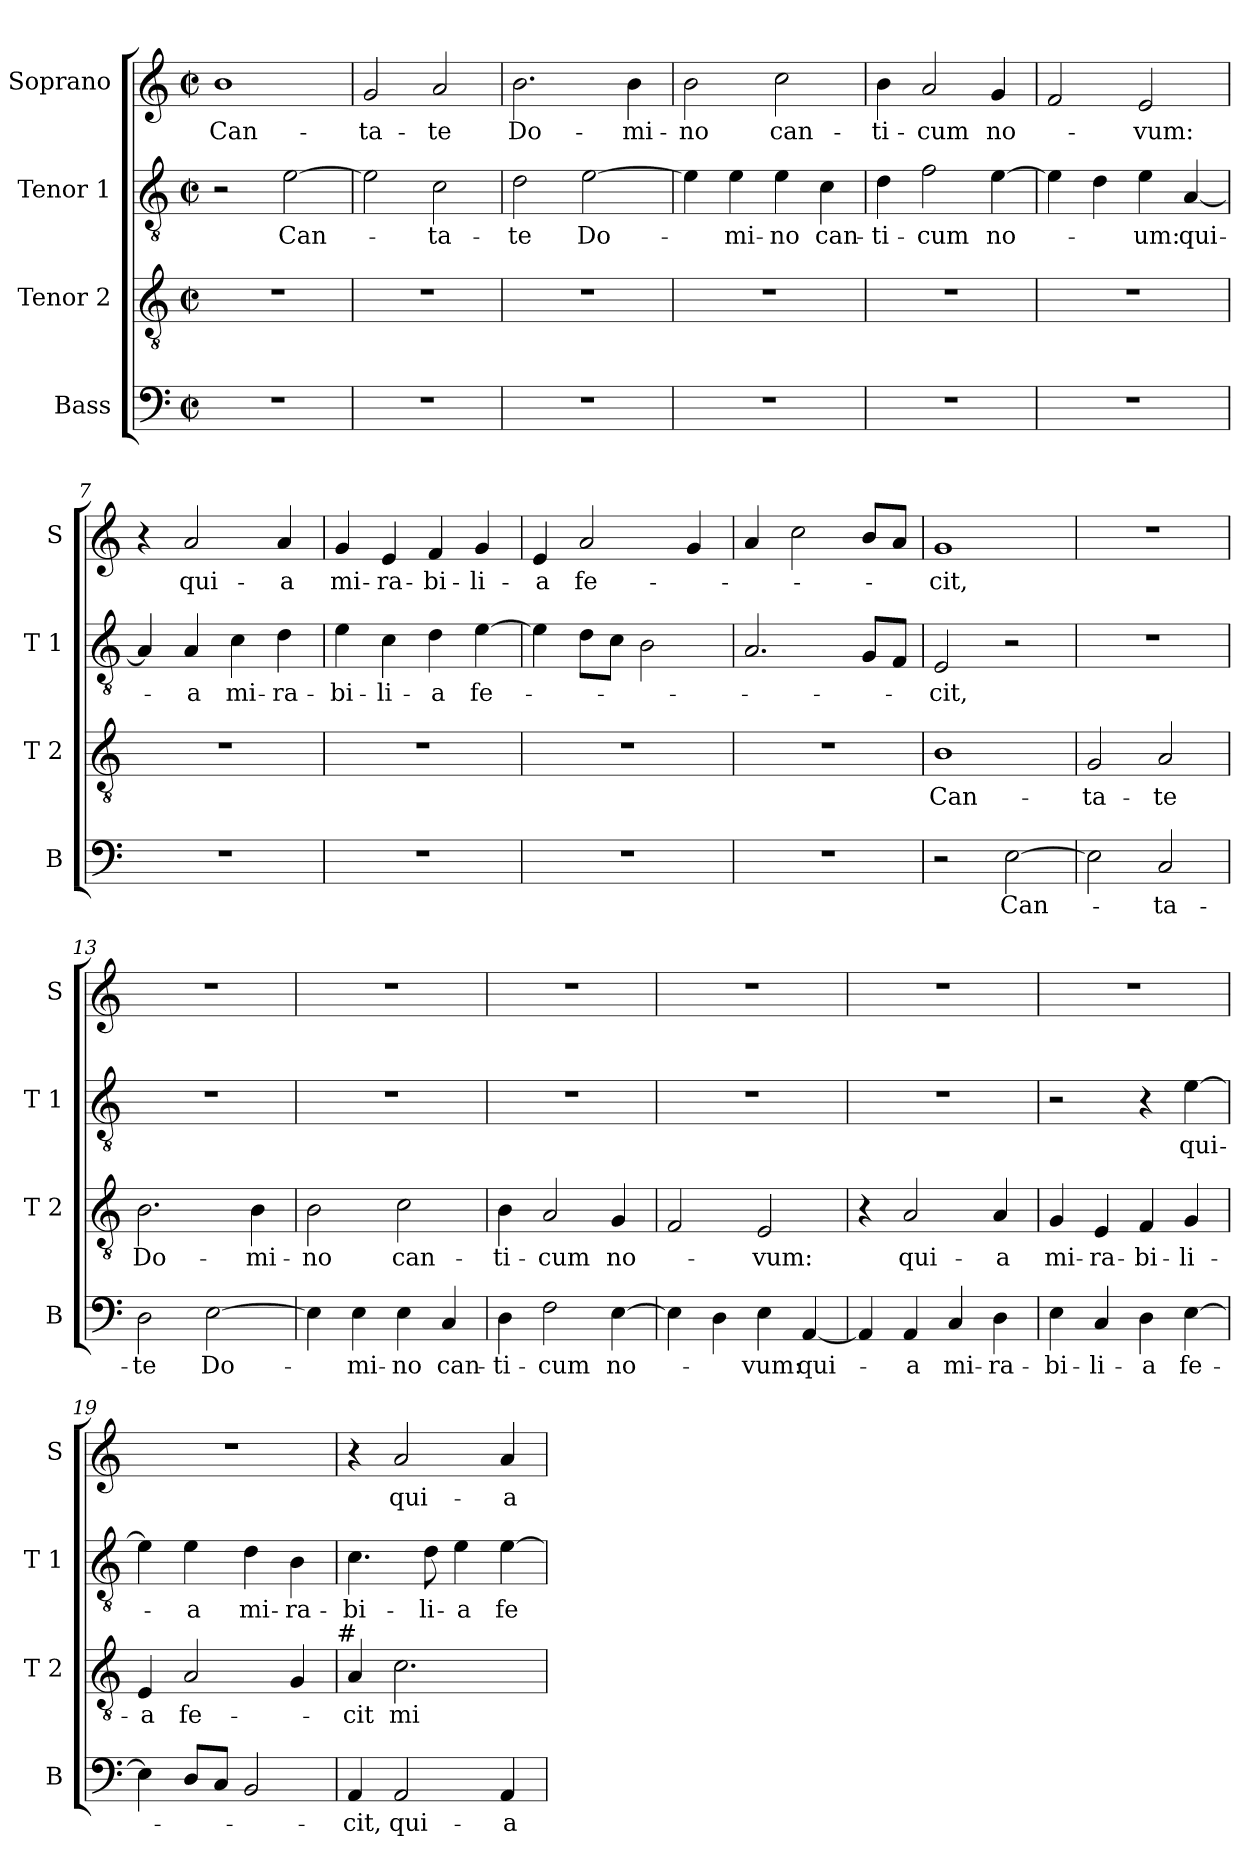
**kern	**text	**kern	**text	**kern	**text	**kern	**text
*part4	*part4	*part3	*part3	*part2	*part2	*part1	*part1
*staff4	*staff4	*staff3	*staff3	*staff2	*staff2	*staff1	*staff1
*I"Bass	*	*I"Tenor 2	*	*I"Tenor 1	*	*I"Soprano	*
*I'B	*	*I'T 2	*	*I'T 1	*	*I'S	*
*clefF4	*	*clefGv2	*	*clefGv2	*	*clefG2	*
*k[]	*	*k[]	*	*k[]	*	*k[]	*
*C:	*	*C:	*	*C:	*	*C:	*
*M2/2	*	*M2/2	*	*M2/2	*	*M2/2	*
*met(c|)	*	*met(c|)	*	*met(c|)	*	*met(c|)	*
=1	=1	=1	=1	=1	=1	=1	=1
1r	.	1r	.	2r	.	1b	Can-
.	.	.	.	[2e\	Can-	.	.
=2	=2	=2	=2	=2	=2	=2	=2
1r	.	1r	.	2e\]	.	2g/	-ta-
.	.	.	.	2c\	-ta-	2a/	-te
=3	=3	=3	=3	=3	=3	=3	=3
1r	.	1r	.	2d\	-te	2.b\	Do-
.	.	.	.	[2e\	Do-	.	.
.	.	.	.	.	.	4b\	-mi-
=4	=4	=4	=4	=4	=4	=4	=4
1r	.	1r	.	4e\]	.	2b\	-no
.	.	.	.	4e\	-mi-	.	.
.	.	.	.	4e\	-no	2cc\	can-
.	.	.	.	4c\	can-	.	.
=5	=5	=5	=5	=5	=5	=5	=5
1r	.	1r	.	4d\	-ti-	4b\	-ti-
.	.	.	.	2f\	-cum	2a/	-cum
.	.	.	.	[4e\	no-	4g/	no-
=6	=6	=6	=6	=6	=6	=6	=6
1r	.	1r	.	4e\]	.	2f/	.
.	.	.	.	4d\	.	.	.
.	.	.	.	4e\	-um:	2e/	-vum:
.	.	.	.	[4A/	qui-	.	.
!!LO:LB:g=z
=7	=7	=7	=7	=7	=7	=7	=7
1r	.	1r	.	4A/]	.	4r	.
.	.	.	.	4A/	-a	2a/	qui-
.	.	.	.	4c\	mi-	.	.
.	.	.	.	4d\	-ra-	4a/	-a
=8	=8	=8	=8	=8	=8	=8	=8
1r	.	1r	.	4e\	-bi-	4g/	mi-
.	.	.	.	4c\	-li-	4e/	-ra-
.	.	.	.	4d\	-a	4f/	-bi-
.	.	.	.	[4e\	fe-	4g/	-li-
=9	=9	=9	=9	=9	=9	=9	=9
1r	.	1r	.	4e\]	.	4e/	-a
.	.	.	.	8d\L	.	2a/	fe-
.	.	.	.	8c\J	.	.	.
.	.	.	.	2B\	.	.	.
.	.	.	.	.	.	4g/	.
=10	=10	=10	=10	=10	=10	=10	=10
1r	.	1r	.	2.A/	.	4a/	.
.	.	.	.	.	.	2cc\	.
.	.	.	.	8G/L	.	8b/L	.
.	.	.	.	8F/J	.	8a/J	.
=11	=11	=11	=11	=11	=11	=11	=11
2r	.	1B	Can-	2E/	-cit,	1g	-cit,
[2E\	Can-	.	.	2r	.	.	.
=12	=12	=12	=12	=12	=12	=12	=12
2E\]	.	2G/	-ta-	1r	.	1r	.
2C/	-ta-	2A/	-te	.	.	.	.
!!LO:LB:g=z
=13	=13	=13	=13	=13	=13	=13	=13
2D\	-te	2.B\	Do-	1r	.	1r	.
[2E\	Do-	.	.	.	.	.	.
.	.	4B\	-mi-	.	.	.	.
=14	=14	=14	=14	=14	=14	=14	=14
4E\]	.	2B\	-no	1r	.	1r	.
4E\	-mi-	.	.	.	.	.	.
4E\	-no	2c\	can-	.	.	.	.
4C/	can-	.	.	.	.	.	.
=15	=15	=15	=15	=15	=15	=15	=15
4D\	-ti-	4B\	-ti-	1r	.	1r	.
2F\	-cum	2A/	-cum	.	.	.	.
[4E\	no-	4G/	no-	.	.	.	.
=16	=16	=16	=16	=16	=16	=16	=16
4E\]	.	2F/	.	1r	.	1r	.
4D\	.	.	.	.	.	.	.
4E\	-vum:	2E/	-vum:	.	.	.	.
[4AA/	qui-	.	.	.	.	.	.
=17	=17	=17	=17	=17	=17	=17	=17
4AA/]	.	4r	.	1r	.	1r	.
4AA/	-a	2A/	qui-	.	.	.	.
4C/	mi-	.	.	.	.	.	.
4D\	-ra-	4A/	-a	.	.	.	.
=18	=18	=18	=18	=18	=18	=18	=18
4E\	-bi-	4G/	mi-	2r	.	1r	.
4C/	-li-	4E/	-ra-	.	.	.	.
4D\	-a	4F/	-bi-	4r	.	.	.
[4E\	fe-	4G/	-li-	[4e\	qui-	.	.
!!LO:PB:g=z
=19	=19	=19	=19	=19	=19	=19	=19
4E\]	.	4E/	-a	4e\]	.	1r	.
8D/L	.	2A/	fe-	4e\	-a	.	.
8C/J	.	.	.	.	.	.	.
2BB/	.	.	.	4d\	mi-	.	.
.	.	4G/	.	4B\	-ra-	.	.
!	!	!LO:TX:a:t=#	!	!	!	!	!
=20	=20	=20	=20	=20	=20	=20	=20
4AA/	-cit,	4A/	-cit	4.c\	-bi-	4r	.
2AA/	qui-	2.c\	mi-	.	.	2a/	qui-
.	.	.	.	8d\	-li-	.	.
.	.	.	.	4e\	-a	.	.
4AA/	-a	.	.	[4e\	fe-	4a/	-a
=	=	=	=	=	=	=	=
*-	*-	*-	*-	*-	*-	*-	*-
